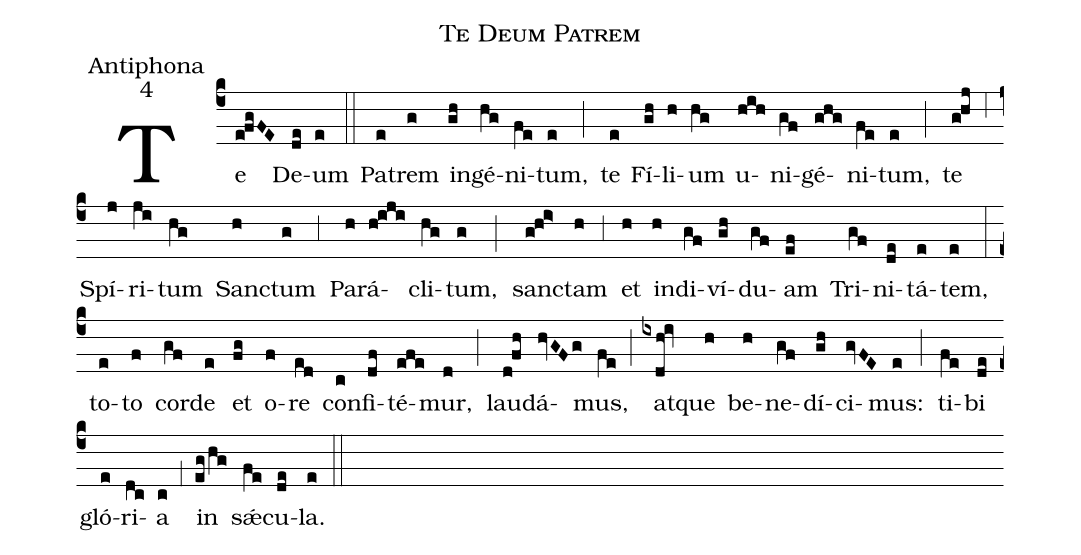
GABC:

name:Te Deum Patrem;
office-part:Antiphona;
mode:4;
%%
(c4) Te(e!fgFE) De(de)um(e) (::)
Pa(e)trem(g) in(gh)gé(hg)ni(fe)tum,(e) (;) te(e) Fí(gh)li(h)um(hg) u(hih)ni(gf)gé(ghg)ni(fe)tum,(e) (;) te(g!hj) (,6) Spí(j)ri(ji)tum(hg) San(h)ctum(g) (,3) Pa(h)rá(h!iji)cli(hg)tum,(g) (;) san(g!h!i>)ctam(h) (,3) et(h) in(h)di(gf)ví(gh)du(gf)am(ef) Tri(gf)ni(de)tá(e)tem,(e) (:)
to(e)to(f) cor(gf)de(e) et(fg) o(f)re(ed) con(c)fi(df)té(efe)mur,(d) (;) lau(d!fh)dá(hvGFg)mus,(fe) (;) at(ixdh!iv)que(h) be(h)ne(gf)dí(gh)ci(gvFE)mus:(e) (;) ti(fe)bi(de) gló(e)ri(dc)a(c) (,1) in(eg/hg) s{<sp>'ae</sp>}(fe)cu(de)la.(e) (::)
